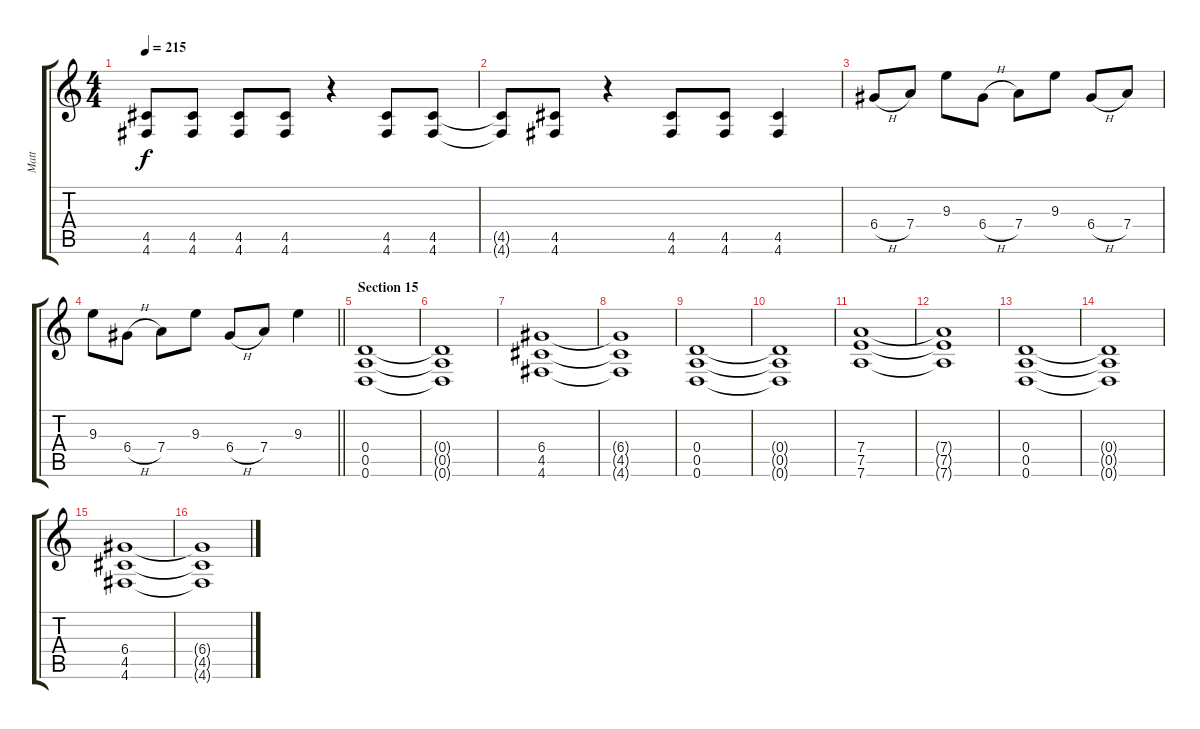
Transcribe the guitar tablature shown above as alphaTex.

\track ("Matt" "Matt") {instrument distortionguitar}
\staff {score tabs}
\tuning (E4 B3 G3 D3 A2 D2) {hide}
\ts (4 4)
\tempo 215
\clef g2
\ks c
(4.5 4.6).8{dy f} (4.5 4.6).8 (4.5 4.6).8 (4.5 4.6).8 r.4 (4.5 4.6).8 (4.5 4.6).8 |
(4.5{t} 4.6{t}).8 (4.5 4.6).8 r.4 (4.5 4.6).8 (4.5 4.6).8 (4.5 4.6).4 |
6.4{h}.8 7.4.8 9.3.8 6.4{h}.8 7.4.8 9.3.8 6.4{h}.8 7.4.8 |
\barLineRight lightlight
9.3.8 6.4{h}.8 7.4.8 9.3.8 6.4{h}.8 7.4.8 9.3.4 |
\section ("" "Section 15")
(0.4 0.5 0.6).1 |
(0.4{t} 0.5{t} 0.6{t}).1 |
(6.4 4.5 4.6).1 |
(6.4{t} 4.5{t} 4.6{t}).1 |
(0.4 0.5 0.6).1 |
(0.4{t} 0.5{t} 0.6{t}).1 |
(7.4 7.5 7.6).1 |
(7.4{t} 7.5{t} 7.6{t}).1 |
(0.4 0.5 0.6).1 |
(0.4{t} 0.5{t} 0.6{t}).1 |
(6.4 4.5 4.6).1 |
(6.4{t} 4.5{t} 4.6{t}).1
